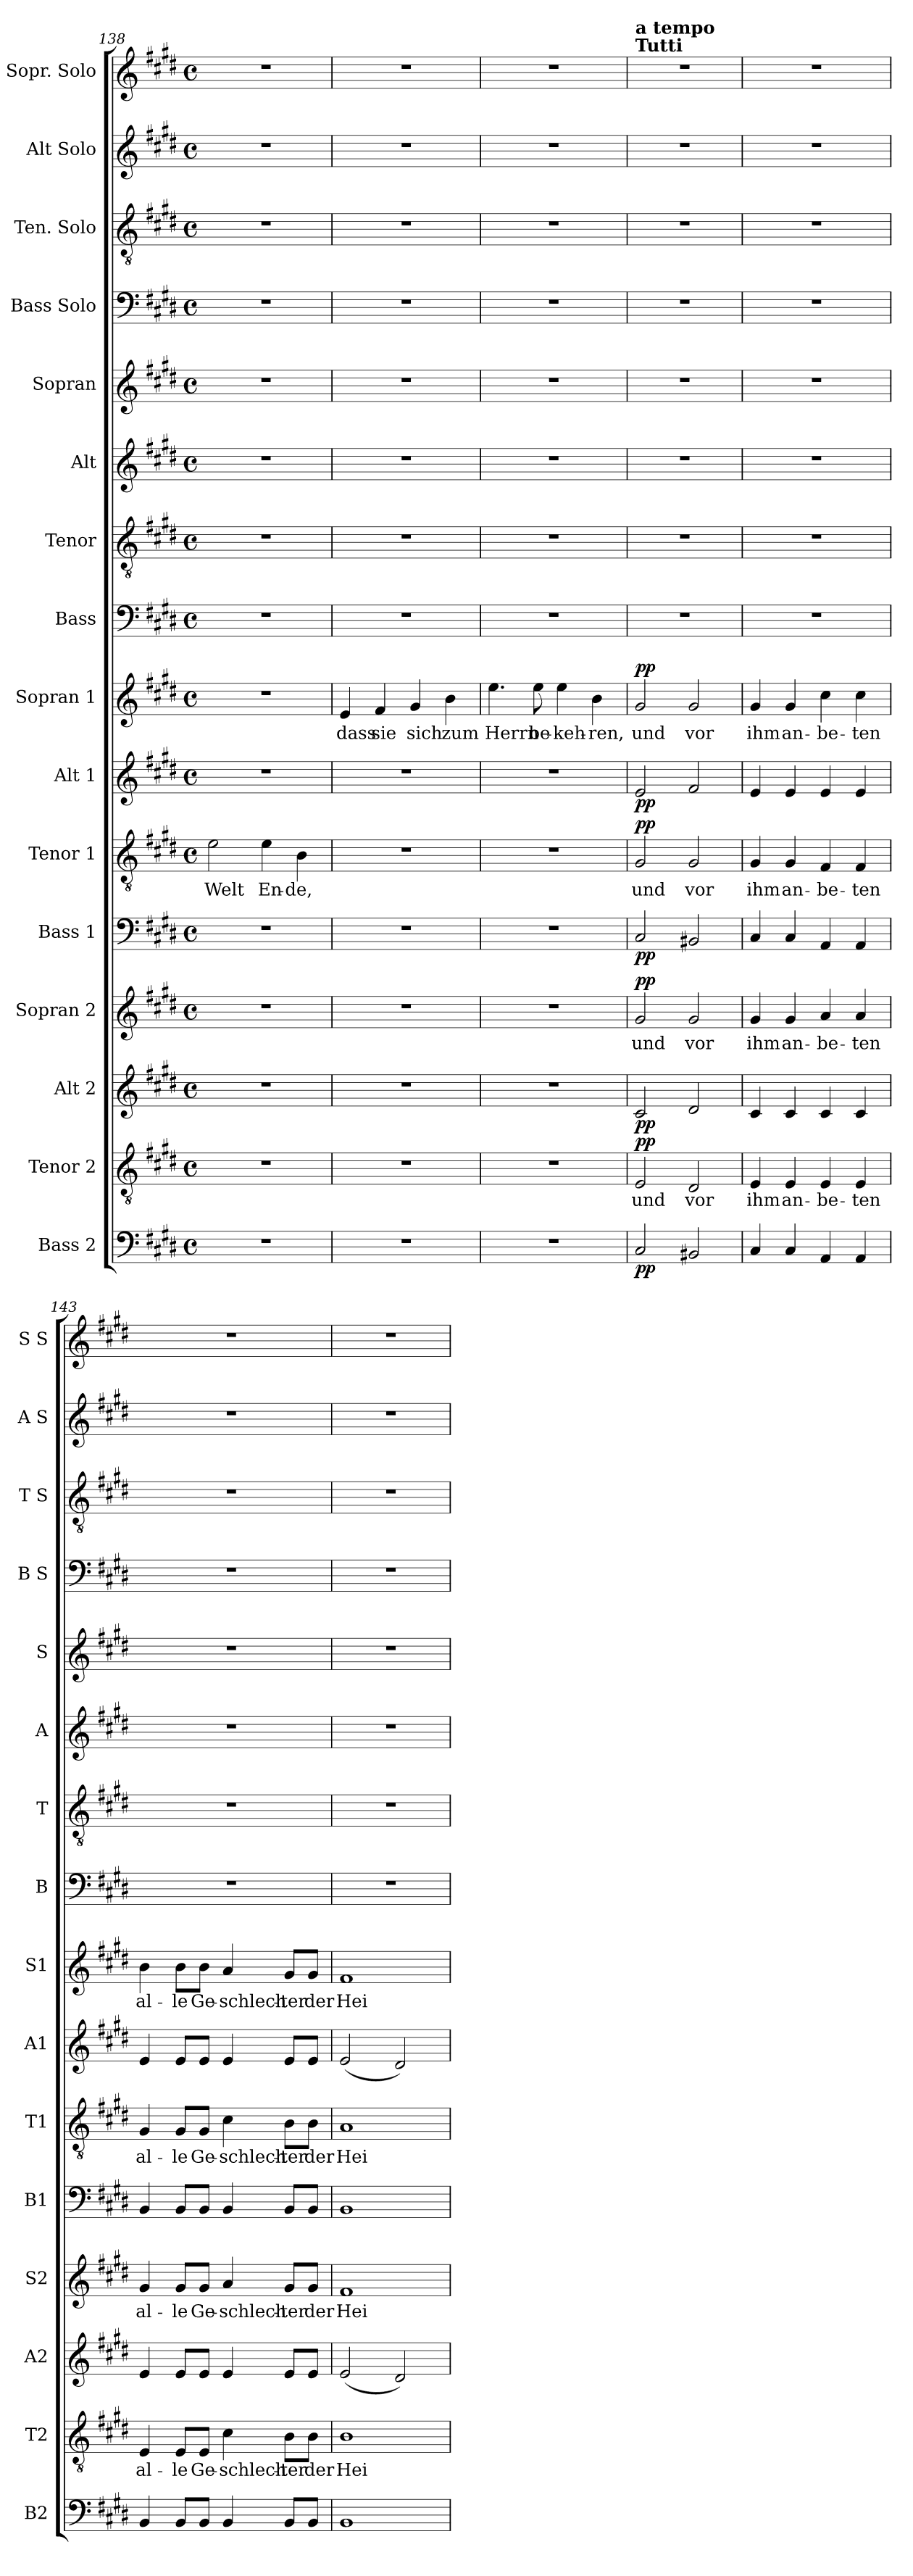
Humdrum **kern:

**kern	**dynam	**kern	**text	**dynam	**kern	**dynam	**kern	**text	**dynam	**kern	**dynam	**kern	**text	**dynam	**kern	**dynam	**kern	**text	**dynam	**kern	**kern	**kern	**kern	**kern	**kern	**kern	**kern
*part16	*part16	*part15	*part15	*part15	*part14	*part14	*part13	*part13	*part13	*part12	*part12	*part11	*part11	*part11	*part10	*part10	*part9	*part9	*part9	*part8	*part7	*part6	*part5	*part4	*part3	*part2	*part1
*staff16	*staff16	*staff15	*staff15	*staff15	*staff14	*staff14	*staff13	*staff13	*staff13	*staff12	*staff12	*staff11	*staff11	*staff11	*staff10	*staff10	*staff9	*staff9	*staff9	*staff8	*staff7	*staff6	*staff5	*staff4	*staff3	*staff2	*staff1
*I"Bass 2	*	*I"Tenor 2	*	*	*I"Alt 2	*	*I"Sopran 2	*	*	*I"Bass 1	*	*I"Tenor 1	*	*	*I"Alt 1	*	*I"Sopran 1	*	*	*I"Bass	*I"Tenor	*I"Alt	*I"Sopran	*I"Bass Solo	*I"Ten. Solo	*I"Alt Solo	*I"Sopr. Solo
*I'B2	*	*I'T2	*	*	*I'A2	*	*I'S2	*	*	*I'B1	*	*I'T1	*	*	*I'A1	*	*I'S1	*	*	*I'B	*I'T	*I'A	*I'S	*I'B S	*I'T S	*I'A S	*I'S S
*clefF4	*	*clefGv2	*	*	*clefG2	*	*clefG2	*	*	*clefF4	*	*clefGv2	*	*	*clefG2	*	*clefG2	*	*	*clefF4	*clefGv2	*clefG2	*clefG2	*clefF4	*clefGv2	*clefG2	*clefG2
*k[f#c#g#d#]	*	*k[f#c#g#d#]	*	*	*k[f#c#g#d#]	*	*k[f#c#g#d#]	*	*	*k[f#c#g#d#]	*	*k[f#c#g#d#]	*	*	*k[f#c#g#d#]	*	*k[f#c#g#d#]	*	*	*k[f#c#g#d#]	*k[f#c#g#d#]	*k[f#c#g#d#]	*k[f#c#g#d#]	*k[f#c#g#d#]	*k[f#c#g#d#]	*k[f#c#g#d#]	*k[f#c#g#d#]
*M4/4	*	*M4/4	*	*	*M4/4	*	*M4/4	*	*	*M4/4	*	*M4/4	*	*	*M4/4	*	*M4/4	*	*	*M4/4	*M4/4	*M4/4	*M4/4	*M4/4	*M4/4	*M4/4	*M4/4
*met(c)	*	*met(c)	*	*	*met(c)	*	*met(c)	*	*	*met(c)	*	*met(c)	*	*	*met(c)	*	*met(c)	*	*	*met(c)	*met(c)	*met(c)	*met(c)	*met(c)	*met(c)	*met(c)	*met(c)
=138	=138	=138	=138	=138	=138	=138	=138	=138	=138	=138	=138	=138	=138	=138	=138	=138	=138	=138	=138	=138	=138	=138	=138	=138	=138	=138	=138
!	!	!	!	!	!	!	!	!	!	!	!	!	!LO:LY:b	!	!	!	!	!	!	!	!	!	!	!	!	!	!
1r	.	1r	.	.	1r	.	1r	.	.	1r	.	2e\	Welt	.	1r	.	1r	.	.	1r	1r	1r	1r	1r	1r	1r	1r
!	!	!	!	!	!	!	!	!	!	!	!	!	!LO:LY:b	!	!	!	!	!	!	!	!	!	!	!	!	!	!
.	.	.	.	.	.	.	.	.	.	.	.	4e\	En-	.	.	.	.	.	.	.	.	.	.	.	.	.	.
!	!	!	!	!	!	!	!	!	!	!	!	!	!LO:LY:b	!	!	!	!	!	!	!	!	!	!	!	!	!	!
.	.	.	.	.	.	.	.	.	.	.	.	4B\	-de,	.	.	.	.	.	.	.	.	.	.	.	.	.	.
!!LO:PB:g=z
=139	=139	=139	=139	=139	=139	=139	=139	=139	=139	=139	=139	=139	=139	=139	=139	=139	=139	=139	=139	=139	=139	=139	=139	=139	=139	=139	=139
!	!	!	!	!	!	!	!	!	!	!	!	!	!	!	!	!	!	!LO:LY:b	!	!	!	!	!	!	!	!	!
1r	.	1r	.	.	1r	.	1r	.	.	1r	.	1r	.	.	1r	.	4e/	dass	.	1r	1r	1r	1r	1r	1r	1r	1r
!	!	!	!	!	!	!	!	!	!	!	!	!	!	!	!	!	!	!LO:LY:b	!	!	!	!	!	!	!	!	!
.	.	.	.	.	.	.	.	.	.	.	.	.	.	.	.	.	4f#/	sie	.	.	.	.	.	.	.	.	.
!	!	!	!	!	!	!	!	!	!	!	!	!	!	!	!	!	!	!LO:LY:b	!	!	!	!	!	!	!	!	!
.	.	.	.	.	.	.	.	.	.	.	.	.	.	.	.	.	4g#/	sich	.	.	.	.	.	.	.	.	.
!	!	!	!	!	!	!	!	!	!	!	!	!	!	!	!	!	!	!LO:LY:b	!	!	!	!	!	!	!	!	!
.	.	.	.	.	.	.	.	.	.	.	.	.	.	.	.	.	4b\	zum	.	.	.	.	.	.	.	.	.
=140	=140	=140	=140	=140	=140	=140	=140	=140	=140	=140	=140	=140	=140	=140	=140	=140	=140	=140	=140	=140	=140	=140	=140	=140	=140	=140	=140
!	!	!	!	!	!	!	!	!	!	!	!	!	!	!	!	!	!	!LO:LY:b	!	!	!	!	!	!	!	!	!
1r	.	1r	.	.	1r	.	1r	.	.	1r	.	1r	.	.	1r	.	4.ee\	Herrn	.	1r	1r	1r	1r	1r	1r	1r	1r
!	!	!	!	!	!	!	!	!	!	!	!	!	!	!	!	!	!	!LO:LY:b	!	!	!	!	!	!	!	!	!
.	.	.	.	.	.	.	.	.	.	.	.	.	.	.	.	.	8ee\	be-	.	.	.	.	.	.	.	.	.
!	!	!	!	!	!	!	!	!	!	!	!	!	!	!	!	!	!	!LO:LY:b	!	!	!	!	!	!	!	!	!
.	.	.	.	.	.	.	.	.	.	.	.	.	.	.	.	.	4ee\	-keh-	.	.	.	.	.	.	.	.	.
!	!	!	!	!	!	!	!	!	!	!	!	!	!	!	!	!	!	!LO:LY:b	!	!	!	!	!	!	!	!	!
.	.	.	.	.	.	.	.	.	.	.	.	.	.	.	.	.	4b\	-ren,	.	.	.	.	.	.	.	.	.
=141	=141	=141	=141	=141	=141	=141	=141	=141	=141	=141	=141	=141	=141	=141	=141	=141	=141	=141	=141	=141	=141	=141	=141	=141	=141	=141	=141
!	!	!	!	!	!	!	!	!	!	!	!	!	!	!	!	!	!	!	!	!	!	!	!	!	!	!	!LO:TX:a:B:t=Tutti
!	!	!	!	!	!	!	!	!	!	!	!	!	!	!	!	!	!	!	!	!	!	!	!	!	!	!	!LO:TX:a:B:t=a tempo
!	!LO:DY:b	!	!LO:LY:b	!LO:DY:b	!	!LO:DY:b	!	!LO:LY:b	!LO:DY:b	!	!LO:DY:b	!	!LO:LY:b	!LO:DY:b	!	!LO:DY:b	!	!LO:LY:b	!LO:DY:b	!	!	!	!	!	!	!	!
2C#/	pp	2E/	und	pp	2c#/	pp	2g#/	und	pp	2C#/	pp	2G#/	und	pp	2e/	pp	2g#/	und	pp	1r	1r	1r	1r	1r	1r	1r	1r
!	!	!	!LO:LY:b	!	!	!	!	!LO:LY:b	!	!	!	!	!LO:LY:b	!	!	!	!	!LO:LY:b	!	!	!	!	!	!	!	!	!
2BB#X/	.	2D#/	vor	.	2d#/	.	2g#/	vor	.	2BB#X/	.	2G#/	vor	.	2f#/	.	2g#/	vor	.	.	.	.	.	.	.	.	.
=142	=142	=142	=142	=142	=142	=142	=142	=142	=142	=142	=142	=142	=142	=142	=142	=142	=142	=142	=142	=142	=142	=142	=142	=142	=142	=142	=142
!	!	!	!LO:LY:b	!	!	!	!	!LO:LY:b	!	!	!	!	!LO:LY:b	!	!	!	!	!LO:LY:b	!	!	!	!	!	!	!	!	!
4C#/	.	4E/	ihm	.	4c#/	.	4g#/	ihm	.	4C#/	.	4G#/	ihm	.	4e/	.	4g#/	ihm	.	1r	1r	1r	1r	1r	1r	1r	1r
!	!	!	!LO:LY:b	!	!	!	!	!LO:LY:b	!	!	!	!	!LO:LY:b	!	!	!	!	!LO:LY:b	!	!	!	!	!	!	!	!	!
4C#/	.	4E/	an-	.	4c#/	.	4g#/	an-	.	4C#/	.	4G#/	an-	.	4e/	.	4g#/	an-	.	.	.	.	.	.	.	.	.
!	!	!	!LO:LY:b	!	!	!	!	!LO:LY:b	!	!	!	!	!LO:LY:b	!	!	!	!	!LO:LY:b	!	!	!	!	!	!	!	!	!
4AA/	.	4E/	-be-	.	4c#/	.	4a/	-be-	.	4AA/	.	4F#/	-be-	.	4e/	.	4cc#\	-be-	.	.	.	.	.	.	.	.	.
!	!	!	!LO:LY:b	!	!	!	!	!LO:LY:b	!	!	!	!	!LO:LY:b	!	!	!	!	!LO:LY:b	!	!	!	!	!	!	!	!	!
4AA/	.	4E/	-ten	.	4c#/	.	4a/	-ten	.	4AA/	.	4F#/	-ten	.	4e/	.	4cc#\	-ten	.	.	.	.	.	.	.	.	.
=143	=143	=143	=143	=143	=143	=143	=143	=143	=143	=143	=143	=143	=143	=143	=143	=143	=143	=143	=143	=143	=143	=143	=143	=143	=143	=143	=143
!	!	!	!LO:LY:b	!	!	!	!	!LO:LY:b	!	!	!	!	!LO:LY:b	!	!	!	!	!LO:LY:b	!	!	!	!	!	!	!	!	!
4BB/	.	4E/	al-	.	4e/	.	4g#/	al-	.	4BB/	.	4G#/	al-	.	4e/	.	4b\	al-	.	1r	1r	1r	1r	1r	1r	1r	1r
!	!	!	!LO:LY:b	!	!	!	!	!LO:LY:b	!	!	!	!	!LO:LY:b	!	!	!	!	!LO:LY:b	!	!	!	!	!	!	!	!	!
8BB/L	.	8E/L	-le	.	8e/L	.	8g#/L	-le	.	8BB/L	.	8G#/L	-le	.	8e/L	.	8b\L	-le	.	.	.	.	.	.	.	.	.
!	!	!	!LO:LY:b	!	!	!	!	!LO:LY:b	!	!	!	!	!LO:LY:b	!	!	!	!	!LO:LY:b	!	!	!	!	!	!	!	!	!
8BB/J	.	8E/J	Ge-	.	8e/J	.	8g#/J	Ge-	.	8BB/J	.	8G#/J	Ge-	.	8e/J	.	8b\J	Ge-	.	.	.	.	.	.	.	.	.
!	!	!	!LO:LY:b	!	!	!	!	!LO:LY:b	!	!	!	!	!LO:LY:b	!	!	!	!	!LO:LY:b	!	!	!	!	!	!	!	!	!
4BB/	.	4c#\	-schlech-	.	4e/	.	4a/	-schlech-	.	4BB/	.	4c#\	-schlech-	.	4e/	.	4a/	-schlech-	.	.	.	.	.	.	.	.	.
!	!	!	!LO:LY:b	!	!	!	!	!LO:LY:b	!	!	!	!	!LO:LY:b	!	!	!	!	!LO:LY:b	!	!	!	!	!	!	!	!	!
8BB/L	.	8B\L	-ter	.	8e/L	.	8g#/L	-ter	.	8BB/L	.	8B\L	-ter	.	8e/L	.	8g#/L	-ter	.	.	.	.	.	.	.	.	.
!	!	!	!LO:LY:b	!	!	!	!	!LO:LY:b	!	!	!	!	!LO:LY:b	!	!	!	!	!LO:LY:b	!	!	!	!	!	!	!	!	!
8BB/J	.	8B\J	der	.	8e/J	.	8g#/J	der	.	8BB/J	.	8B\J	der	.	8e/J	.	8g#/J	der	.	.	.	.	.	.	.	.	.
!!LO:PB:g=z
=144	=144	=144	=144	=144	=144	=144	=144	=144	=144	=144	=144	=144	=144	=144	=144	=144	=144	=144	=144	=144	=144	=144	=144	=144	=144	=144	=144
!	!	!	!LO:LY:b	!	!	!	!	!LO:LY:b	!	!	!	!	!LO:LY:b	!	!	!	!	!LO:LY:b	!	!	!	!	!	!	!	!	!
1BB	.	1B	Hei-	.	(<2e/	.	1f#	Hei-	.	1BB	.	1A	Hei-	.	(<2e/	.	1f#	Hei-	.	1r	1r	1r	1r	1r	1r	1r	1r
.	.	.	.	.	2d#/)	.	.	.	.	.	.	.	.	.	2d#/)	.	.	.	.	.	.	.	.	.	.	.	.
=	=	=	=	=	=	=	=	=	=	=	=	=	=	=	=	=	=	=	=	=	=	=	=	=	=	=	=
*-	*-	*-	*-	*-	*-	*-	*-	*-	*-	*-	*-	*-	*-	*-	*-	*-	*-	*-	*-	*-	*-	*-	*-	*-	*-	*-	*-
